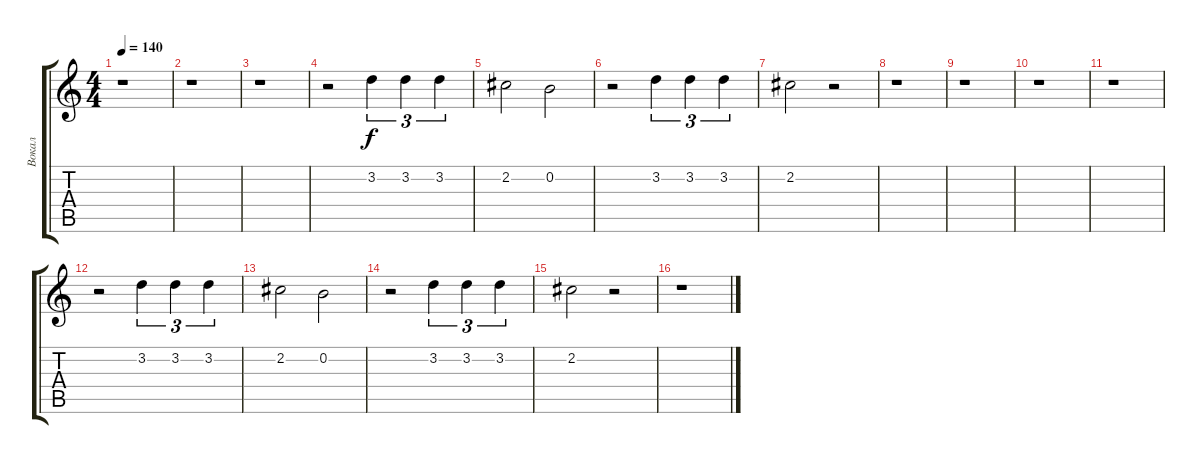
\track ("Вокал" "Вокал") {instrument slapbass2}
\staff {score tabs}
\tuning (E4 B3 G3 D3 A2 E2) {hide}
\ts (4 4)
\tempo 140
\clef g2
\ks c
r.1{dy f} |
r.1 |
r.1 |
r.2 3.2.4{tu (3 2)} 3.2.4{tu (3 2)} 3.2.4{tu (3 2)} |
2.2.2 0.2.2 |
r.2 3.2.4{tu (3 2)} 3.2.4{tu (3 2)} 3.2.4{tu (3 2)} |
2.2.2 r.2 |
r.1 |
r.1 |
r.1 |
r.1 |
r.2 3.2.4{tu (3 2)} 3.2.4{tu (3 2)} 3.2.4{tu (3 2)} |
2.2.2 0.2.2 |
r.2 3.2.4{tu (3 2)} 3.2.4{tu (3 2)} 3.2.4{tu (3 2)} |
2.2.2 r.2 |
r.1
